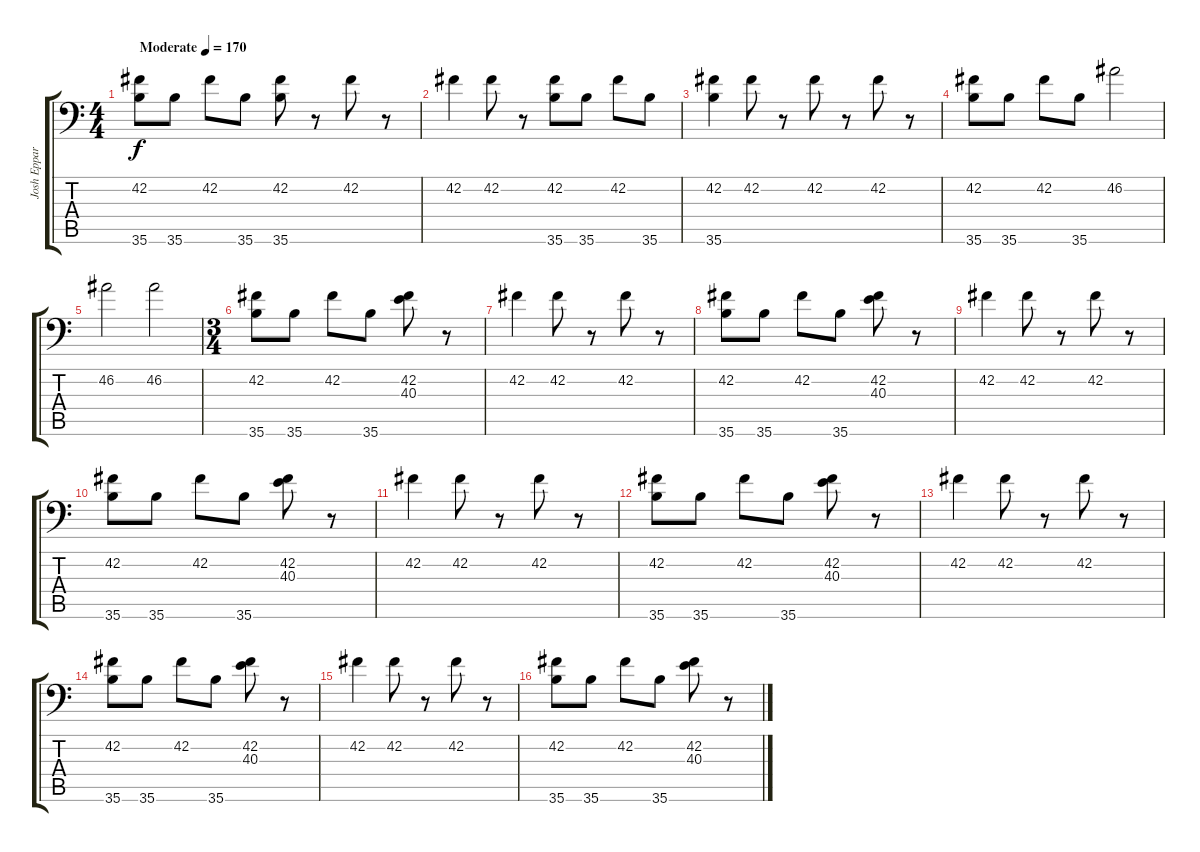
\track ("Josh Eppard" "Josh Eppar") {instrument acousticgrandpiano}
\staff {score tabs}
\tuning (C-1 C-1 C-1 C-1 C-1 C-1) {hide}
\ts (4 4)
\tempo (170 "Moderate")
\clef f4
\ks c
(42.2 35.6).8{dy f instrument acousticgrandpiano} 35.6.8 42.2.8 35.6.8 (42.2 35.6).8 r.8 42.2.8 r.8 |
42.2.4 42.2.8 r.8 (42.2 35.6).8 35.6.8 42.2.8 35.6.8 |
(42.2 35.6).4 42.2.8 r.8 42.2.8 r.8 42.2.8 r.8 |
(42.2 35.6).8 35.6.8 42.2.8 35.6.8 46.2.2 |
46.2.2 46.2.2 |
\ts (3 4)
(42.2 35.6).8 35.6.8 42.2.8 35.6.8 (42.2 40.3).8 r.8 |
42.2.4 42.2.8 r.8 42.2.8 r.8 |
(42.2 35.6).8 35.6.8 42.2.8 35.6.8 (42.2 40.3).8 r.8 |
42.2.4 42.2.8 r.8 42.2.8 r.8 |
(42.2 35.6).8 35.6.8 42.2.8 35.6.8 (42.2 40.3).8 r.8 |
42.2.4 42.2.8 r.8 42.2.8 r.8 |
(42.2 35.6).8 35.6.8 42.2.8 35.6.8 (42.2 40.3).8 r.8 |
42.2.4 42.2.8 r.8 42.2.8 r.8 |
(42.2 35.6).8 35.6.8 42.2.8 35.6.8 (42.2 40.3).8 r.8 |
42.2.4 42.2.8 r.8 42.2.8 r.8 |
(42.2 35.6).8 35.6.8 42.2.8 35.6.8 (42.2 40.3).8 r.8
